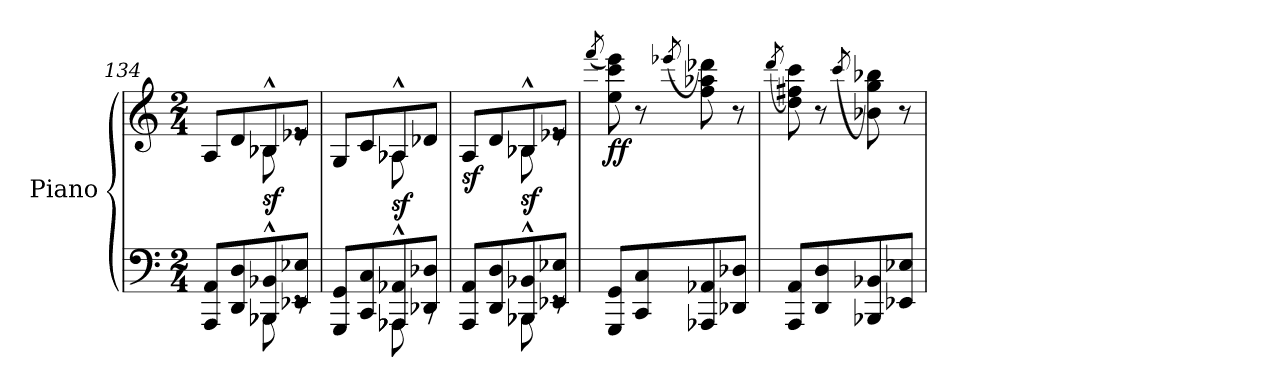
**kern	**kern	**dynam
*part1	*part1	*part1
*staff2	*staff1	*staff1/2
*I"Piano	*	*
*I'Pno.	*	*
*clefF4	*clefG2	*
*k[]	*k[]	*
*M2/4	*M2/4	*
=134	=134	=134
*^	*^	*
8AAA/ 8AA/L	4ryy	8A/L	4ryy	.
8DD/ 8D/	.	8d/	.	.
!	!	!	!	!LO:DY:b
8BBB-X/^^ 8BB-X/^^	8BBB-\	8B-X^^/	8B-\	sf
8EE-X/ 8E-X/J	8rEE	8e-X/J	8re	.
=135	=135	=135	=135	=135
8GGG/ 8GG/L	4ryy	8G/L	4ryy	.
8CC/ 8C/	.	8c/	.	.
!	!	!	!	!LO:DY:b
8AAA-X/^^ 8AA-X/^^	8AAA-\	8A-X^^/	8A-\	sf
8DD-X/ 8D-X/J	8rCC	8d-X/J	8ryy	.
=136	=136	=136	=136	=136
!	!	!	!	!LO:DY:b
8AAA/ 8AA/L	4ryy	8A/L	4ryy	sf
8DD/ 8D/	.	8d/	.	.
!	!	!	!	!LO:DY:b
8BBB-X/^^ 8BB-X/^^	8BBB-\	8B-X^^/	8B-\	sf
8EE-X/ 8E-X/J	8rEE	8e-X/J	8re	.
*v	*v	*	*	*
*	*v	*v	*
!!LO:LB:g=z
=137	=137	=137
.	(>8qfff/	.
!	!	!LO:DY:b
8GGG/ 8GG/L	8ee\ 8ccc\ 8eee\)	ff
8CC/ 8C/	8r	.
.	(>8qeee-X/	.
8AAA-X/ 8AA-X/	8ff\ 8aa-X\ 8ddd-X\)	.
8DD-X/ 8D-X/J	8r	.
=138	=138	=138
.	(>8qddd/	.
8AAA/ 8AA/L	8dd\ 8ff#X\ 8ccc\)	.
8DD/ 8D/	8r	.
.	(>8qccc/	.
8BBB-X/ 8BB-X/	8b-X\ 8gg\ 8bb-X\)	.
8EE-X/ 8E-X/J	8r	.
=	=	=
*-	*-	*-
